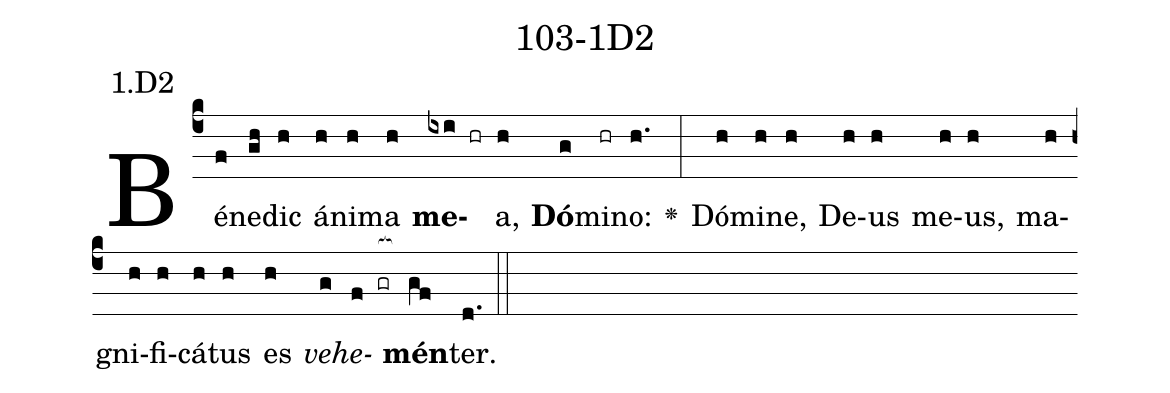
name: 103-1D2;
annotation: 1.D2;
%%
(c4)Bé(f)ne(gh)dic(h) á(h)ni(h)ma(h) <b>me</b>(ixi hr)a,(h) <b>Dó</b>(g)mi(hr)no:(h.) <v>\greheightstar</v>(:) Dó(h)mi(h)ne,(h) De(h)us(h) me(h)us,(h) ma(h)gni(h)fi(h)cá(h)tus(h) es(h) <i>ve</i>(g)<i>he</i>(f gr[ocb:1{])<b>mén</b>(gf[ocb:0}])ter.(d.) (::)


%E(h) u(h) o(g) u(f) a(gf) e.(d.) (::)
